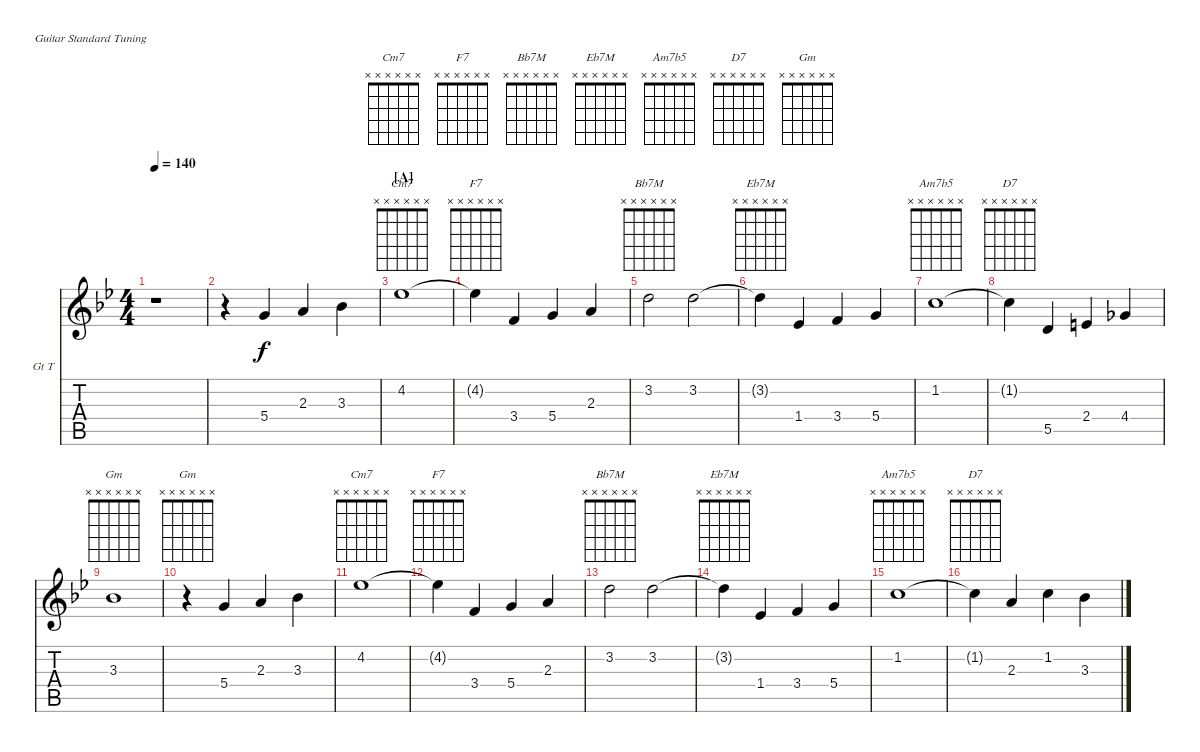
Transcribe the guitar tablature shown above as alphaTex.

\bracketExtendMode nobrackets
\firstSystemTrackNameOrientation horizontal
\otherSystemsTrackNameOrientation horizontal
\chordDiagramsInScore
\track ("Guitar Theme" "Gt T") {instrument acousticguitarnylon}
\staff {score tabs}
\tuning (E4 B3 G3 D3 A2 E2)
\chord ("Cm7" x x x x x x)
\chord ("F7" x x x x x x)
\chord ("Bb7M" x x x x x x)
\chord ("Eb7M" x x x x x x)
\chord ("Am7b5" x x x x x x)
\chord ("D7" x x x x x x)
\chord ("Gm" x x x x x x)
\ts (4 4)
\tempo 140
\clef g2
\ks gminor
r.1{dy f instrument acousticguitarnylon} |
r.4 5.4.4 2.3.4 3.3.4 |
\section ("A" "")
4.2.1{ch "Cm7"} |
4.2{t}.4{ch "F7"} 3.4.4 5.4.4 2.3.4 |
3.2.2{ch "Bb7M"} 3.2.2 |
3.2{t}.4{ch "Eb7M"} 1.4.4 3.4.4 5.4.4 |
1.2.1{ch "Am7b5"} |
1.2{t}.4{ch "D7"} 5.5.4 2.4.4 4.4.4 |
3.3.1{ch "Gm"} |
r.4{ch "Gm"} 5.4.4 2.3.4 3.3.4 |
4.2.1{ch "Cm7"} |
4.2{t}.4{ch "F7"} 3.4.4 5.4.4 2.3.4 |
3.2.2{ch "Bb7M"} 3.2.2 |
3.2{t}.4{ch "Eb7M"} 1.4.4 3.4.4 5.4.4 |
1.2.1{ch "Am7b5"} |
1.2{t}.4{ch "D7"} 2.3.4 1.2.4 3.3.4
